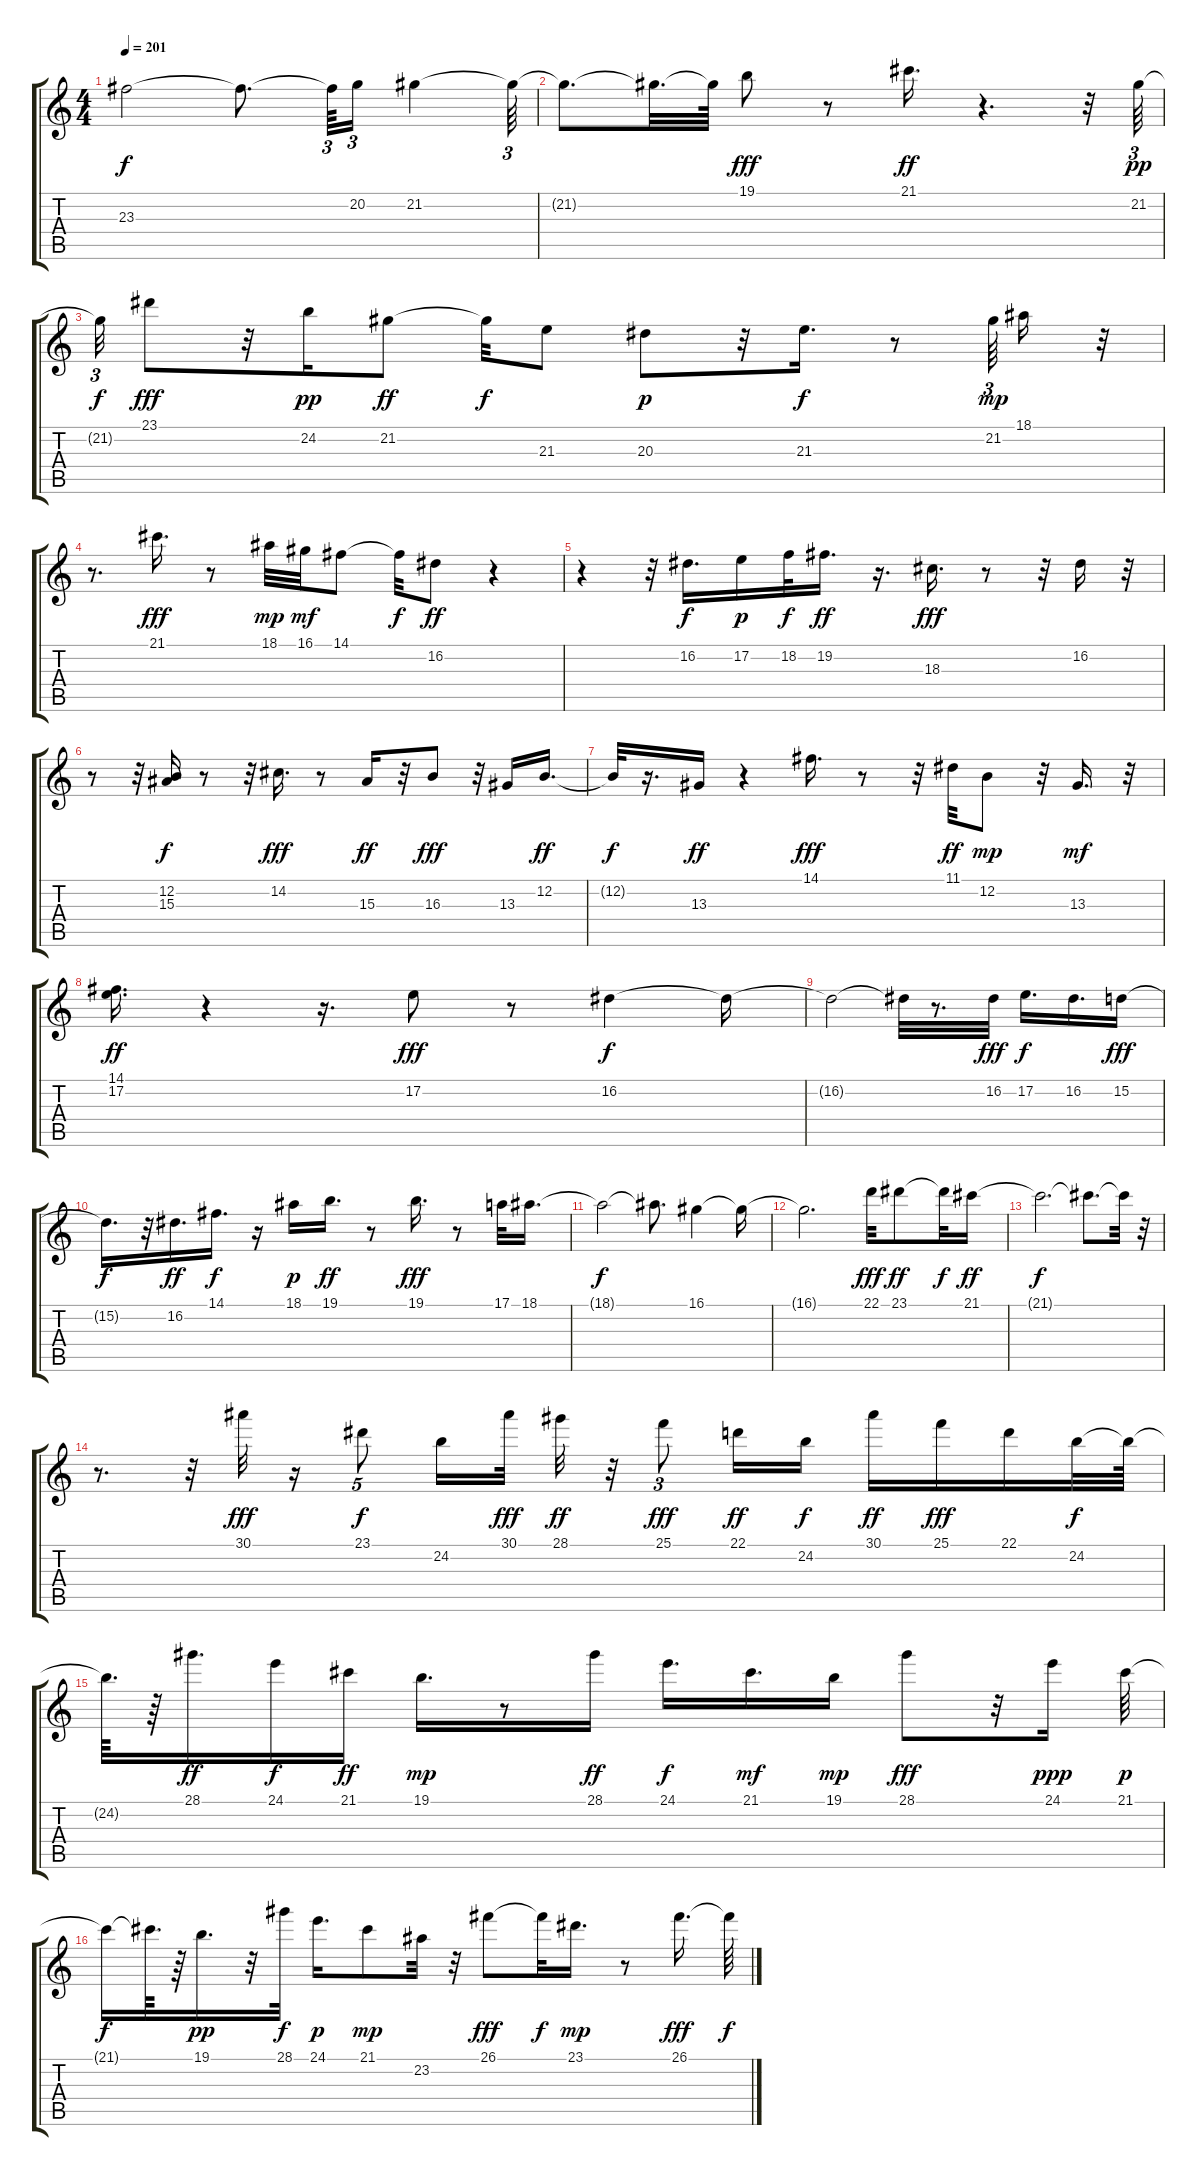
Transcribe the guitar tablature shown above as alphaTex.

\track "" {instrument vibraphone}
\staff {score tabs}
\tuning (E4 B3 G3 D3 A2 E2) {hide}
\ts (4 4)
\tempo 201
\clef g2
\ks c
23.3{t}.2{dy f} 23.3{t}.8{d} 23.3{t}.64{tu (3 2)} 20.2.16{tu (3 2)} 21.2.4 21.2{t}.64{tu (3 2)} |
21.2{t}.8{d} 21.2{t}.32{d} 21.2{t}.64 19.1.8{dy fff} r.8 21.1.16{d dy ff} r.4{d} r.32 21.2.64{tu (3 2) dy pp} |
21.2{t}.32{tu (3 2) dy f} 23.1.8{dy fff} r.32 24.2.16{dy pp} 21.2.8{dy ff} 21.2{t}.32{dy f} 21.3.8 20.3.8{dy p} r.32 21.3.16{d dy f} r.8 21.2.64{tu (3 2) dy mp} 18.1.16 r.32 |
r.8{d} 21.1.16{d dy fff} r.8 18.1.32{dy mp} 16.1.32{dy mf} 14.1.8 14.1{t}.32{dy f} 16.2.8{dy ff} r.4 |
r.4 r.32 16.2.16{d dy f} 17.2.16{dy p} 18.2.32{dy f} 19.2.16{d dy ff} r.16{d} 18.3.16{d dy fff} r.8 r.32 16.2.16 r.32 |
r.8 r.32 (12.2 15.3).16{dy f} r.8 r.32 14.2.16{d dy fff} r.8 15.3.16{dy ff} r.32 16.3.8{dy fff} r.32 13.3.16 12.2.16{d dy ff} |
12.2{t}.32{dy f} r.16{d} 13.3.16{dy ff} r.4 14.1.16{d dy fff} r.8 r.32 11.1.32{dy ff} 12.2.8{dy mp} r.32 13.3.16{d dy mf} r.32 |
(14.1 17.2).16{d dy ff} r.4 r.16{d} 17.2.8{dy fff} r.8 16.2.4{dy f} 16.2{t}.16 |
16.2{t}.2 16.2{t}.32 r.8{d} 16.2.32{dy fff} 17.2.16{d dy f} 16.2.16{d} 15.2.16{dy fff} |
15.2{t}.16{d dy f} r.32 16.2.16{d dy ff} 14.1.16{d dy f} r.16 18.1.16{dy p} 19.1.16{d dy ff} r.8 19.1.16{d dy fff} r.8 17.1.32 18.1.16{d} |
18.1{t}.2{dy f} 18.1{t}.8{d} 16.1.4 16.1{t}.16 |
16.1{t}.2{d} 22.1.32{dy fff} 23.1.8{dy ff} 23.1{t}.32{dy f} 21.1.16{dy ff} |
21.1{t}.2{d dy f} 21.1{t}.8{d} 21.1{t}.32 r.32 |
r.8{d} r.32 30.1.32{dy fff} r.16 23.1.8{tu (5 4) dy f} 24.2.16 30.1.32{dy fff} 28.1.32{dy ff} r.32 25.1.8{tu (3 2) dy fff} 22.1.16{dy ff} 24.2.16{dy f} 30.1.16{dy ff} 25.1.16{dy fff} 22.1.16 24.2.32{dy f} 24.2{t}.64 |
24.2{t}.64{d} r.64 28.1.16{d dy ff} 24.1.16{dy f} 21.1.16{dy ff} 19.1.16{d dy mp} r.8 28.1.16{dy ff} 24.1.16{d dy f} 21.1.16{d dy mf} 19.1.16{dy mp} 28.1.8{dy fff} r.32 24.1.16{dy ppp} 21.1.64{dy p} |
21.1{t}.16{dy f} 21.1{t}.64{d} r.64 19.1.16{d dy pp} r.32 28.1.32{dy f} 24.1.16{d dy p} 21.1.8{dy mp} 23.2.32 r.32 26.1.8{dy fff} 26.1{t}.32{dy f} 23.1.16{d dy mp} r.8 26.1.16{d dy fff} 26.1{t}.64{dy f}
